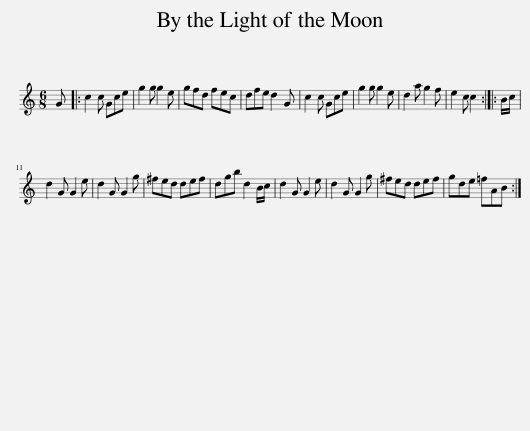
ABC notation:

X:1
L:1/8
M:6/8
I:linebreak $
K:C
V:1 treble
V:1
 G |: c2 c Gce | g2 g g2 e | gfd fec | dfe d2 G | %5
 c2 c Gce | g2 g g2 e | d2 a g2 f | e2 c c2 :: B/c/ |$ %10
 d2 G G2 e | d2 G G2 g | ^fed def | dgb d2 B/c/ | d2 G G2 e | %15
 d2 G G2 g | ^fed def | gde =fAB :| %18
